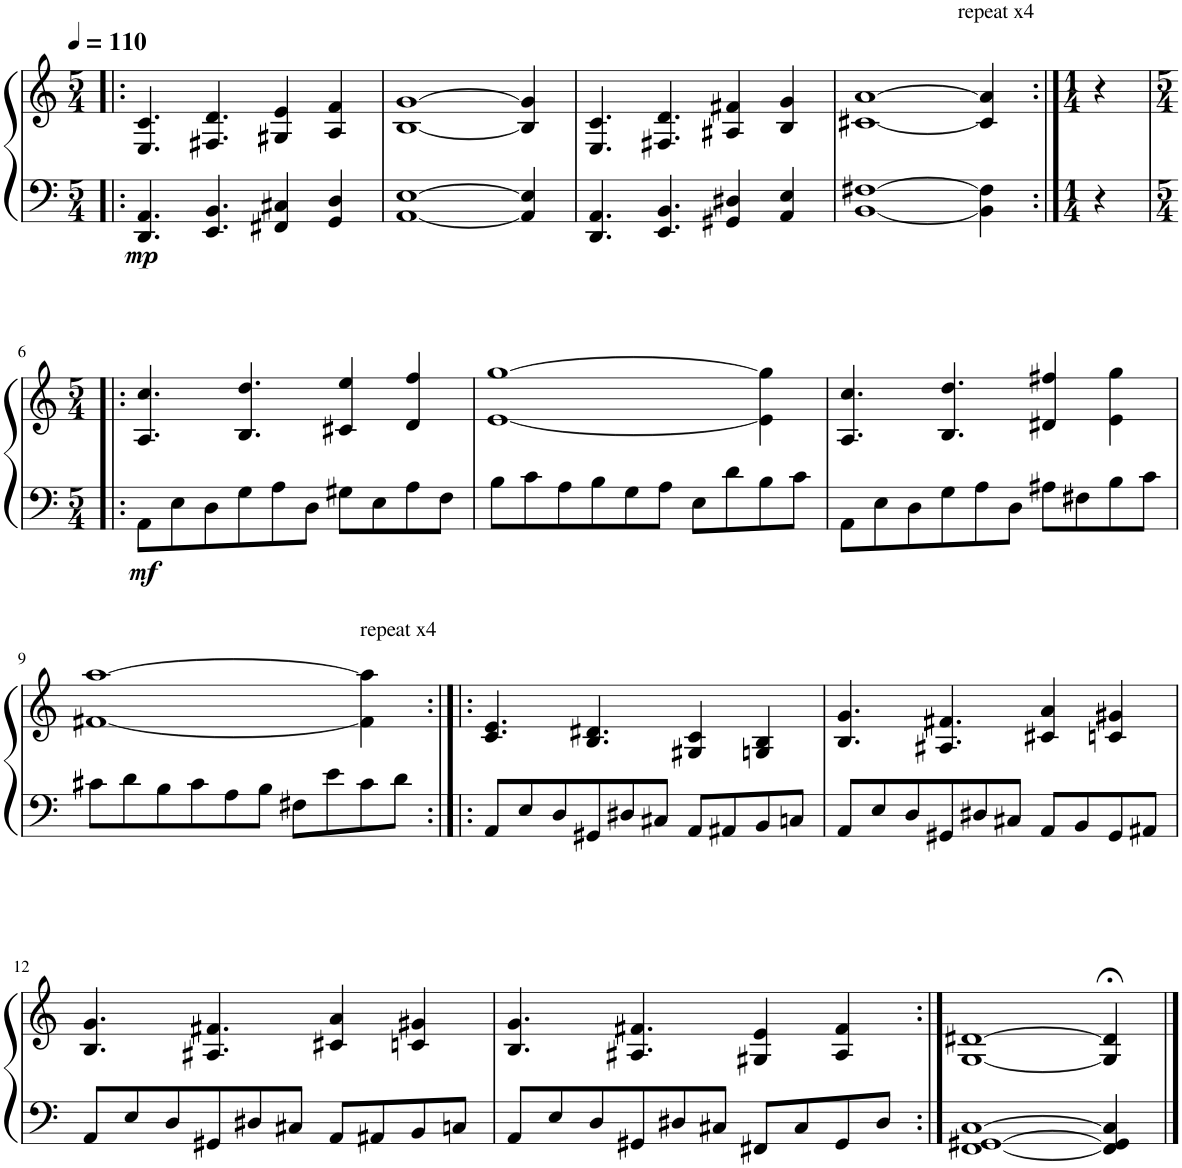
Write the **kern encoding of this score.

**kern	**kern	**dynam
*part1	*part1	*part1
*staff2	*staff1	*staff1/2
*I"Piano	*	*
*I'Pno.	*	*
*clefF4	*clefG2	*
*k[]	*k[]	*
*M5/4	*M5/4	*
*MM110	*MM110	*
=1!|:	=1!|:	=1!|:
!	!	!LO:DY:b=2
4.DD/ 4.AA/	4.E/ 4.c/	mp
4.EE/ 4.BB/	4.F#X/ 4.d/	.
4FF#X/ 4C#X/	4G#X/ 4e/	.
4GG/ 4D/	4A/ 4f/	.
=2	=2	=2
[1AA [1E	[1B [1g	.
4AA/] 4E/]	4B/] 4g/]	.
=3	=3	=3
4.DD/ 4.AA/	4.E/ 4.c/	.
4.EE/ 4.BB/	4.F#X/ 4.d/	.
4GG#X/ 4D#X/	4A#X/ 4f#X/	.
4AA/ 4E/	4B/ 4g/	.
=4	=4	=4
[1BB [1F#X	[1c#X [1a	.
!	!LO:TX:a:t=repeat x4	!
4BB\] 4F#\]	4c#/] 4a/]	.
=5:|!	=5:|!	=5:|!
*M1/4	*M1/4	*
4r	4r	.
!!LO:LB:g=z
=6!|:	=6!|:	=6!|:
*M5/4	*M5/4	*
!	!	!LO:DY:b=2
8AA\L	4.A/ 4.cc/	mf
8E\	.	.
8D\	.	.
8G\	4.B/ 4.dd/	.
8A\	.	.
8D\J	.	.
8G#X\L	4c#X/ 4ee/	.
8E\	.	.
8A\	4d/ 4ff/	.
8F\J	.	.
=7	=7	=7
8B\L	[1e [1gg	.
8c\	.	.
8A\	.	.
8B\	.	.
8G\	.	.
8A\J	.	.
8E\L	.	.
8d\	.	.
8B\	4e\] 4gg\]	.
8c\J	.	.
=8	=8	=8
8AA\L	4.A/ 4.cc/	.
8E\	.	.
8D\	.	.
8G\	4.B/ 4.dd/	.
8A\	.	.
8D\J	.	.
8A#X\L	4d#X/ 4ff#X/	.
8F#X\	.	.
8B\	4e\ 4gg\	.
8c\J	.	.
!!LO:LB:g=z
=9	=9	=9
8c#X\L	[1f#X [1aa	.
8d\	.	.
8B\	.	.
8c#\	.	.
8A\	.	.
8B\J	.	.
8F#X\L	.	.
8e\	.	.
!	!LO:TX:a:t=repeat x4	!
8c#\	4f#\] 4aa\]	.
8d\J	.	.
=10:|!|:	=10:|!|:	=10:|!|:
8AA/L	4.c/ 4.e/	.
8E/	.	.
8D/	.	.
8GG#X/	4.B/ 4.d#X/	.
8D#X/	.	.
8C#X/J	.	.
8AA/L	4G#X/ 4c/	.
8AA#X/	.	.
8BB/	4Gn/ 4B/	.
8Cn/J	.	.
=11	=11	=11
8AA/L	4.B/ 4.g/	.
8E/	.	.
8D/	.	.
8GG#X/	4.A#X/ 4.f#X/	.
8D#X/	.	.
8C#X/J	.	.
8AA/L	4c#X/ 4a/	.
8BB/	.	.
8GG#/	4cn/ 4g#X/	.
8AA#X/J	.	.
!!LO:LB:g=z
=12	=12	=12
8AA/L	4.B/ 4.g/	.
8E/	.	.
8D/	.	.
8GG#X/	4.A#X/ 4.f#X/	.
8D#X/	.	.
8C#X/J	.	.
8AA/L	4c#X/ 4a/	.
8AA#X/	.	.
8BB/	4cn/ 4g#X/	.
8Cn/J	.	.
=13	=13	=13
8AA/L	4.B/ 4.g/	.
8E/	.	.
8D/	.	.
8GG#X/	4.A#X/ 4.f#X/	.
8D#X/	.	.
8C#X/J	.	.
8FF#X/L	4G#X/ 4e/	.
8C#/	.	.
8GG#/	4A#/ 4f#/	.
8D#/J	.	.
=14:|!	=14:|!	=14:|!
[1FF [1GG#X [1C	[1G [1d#X	.
4FF/] 4GG#/] 4C/]	4G/];< 4d#/];<	.
==	==	==
*-	*-	*-
